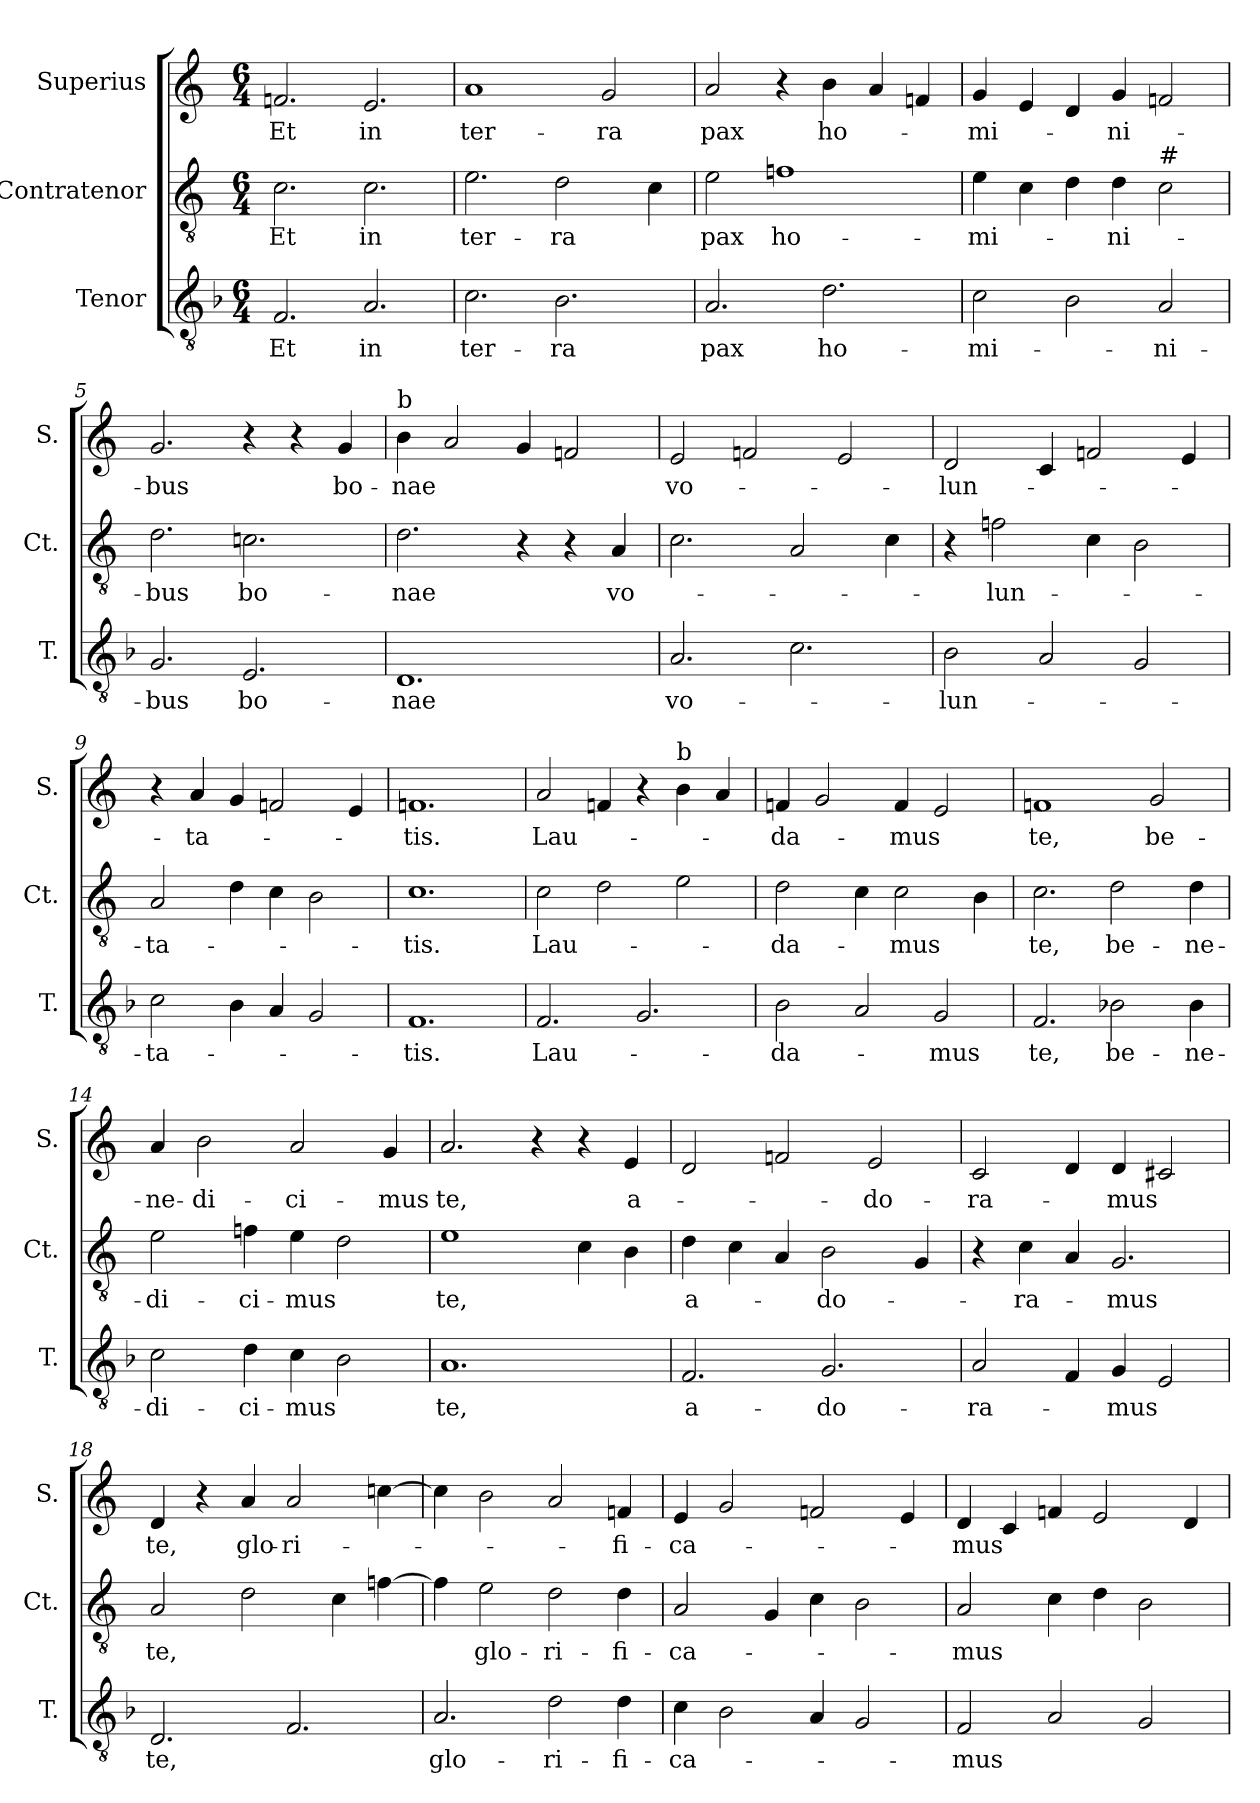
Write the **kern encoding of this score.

**kern	**text	**kern	**text	**kern	**text
*part3	*part3	*part2	*part2	*part1	*part1
*staff3	*staff3	*staff2	*staff2	*staff1	*staff1
*I"Tenor	*	*I"Contratenor	*	*I"Superius	*
*I'T.	*	*I'Ct.	*	*I'S.	*
*clefGv2	*	*clefGv2	*	*clefG2	*
*	*	*ITrd-3c-5	*	*ITrd-3c-5	*
*k[b-]	*	*	*	*	*
*M6/4	*	*M6/4	*	*M6/4	*
=1	=1	=1	=1	=1	=1
!	!LO:LY:b	!	!LO:LY:b	!	!LO:LY:b
2.F/	Et	2.f\	Et	2.b-/	Et
!	!LO:LY:b	!	!LO:LY:b	!	!LO:LY:b
2.A/	in	2.f\	in	2.a/	in
=2	=2	=2	=2	=2	=2
!	!LO:LY:b	!	!LO:LY:b	!	!LO:LY:b
2.c\	ter-	2.a\	ter-	1dd	ter-
!	!LO:LY:b	!	!LO:LY:b	!	!
2.B-\	-ra	2g\	-ra	.	.
!	!	!	!	!	!LO:LY:b
.	.	.	.	2cc/	-ra
.	.	4f\	.	.	.
=3	=3	=3	=3	=3	=3
!	!LO:LY:b	!	!LO:LY:b	!	!LO:LY:b
2.A/	pax	2a\	pax	2dd/	pax
!	!	!	!LO:LY:b	!	!
.	.	1b-	ho-	4r	.
!	!LO:LY:b	!	!	!	!LO:LY:b
2.d\	ho-	.	.	4ee\	ho-
.	.	.	.	4dd/	.
.	.	.	.	4b-/	.
=4	=4	=4	=4	=4	=4
!	!LO:LY:b	!	!LO:LY:b	!	!LO:LY:b
2c\	-mi-	4a\	-mi-	4cc/	-mi-
.	.	4f\	.	4a/	.
2B-\	.	4g\	.	4g/	.
!	!	!	!LO:LY:b	!	!LO:LY:b
.	.	4g\	-ni-	4cc/	-ni-
!	!	!LO:TX:a:t=#	!	!	!
!	!LO:LY:b	!	!	!	!
2A/	-ni-	2f\	.	2b-/	.
=5	=5	=5	=5	=5	=5
!	!LO:LY:b	!	!LO:LY:b	!	!LO:LY:b
2.G/	-bus	2.g\	-bus	2.cc/	-bus
!	!LO:LY:b	!	!LO:LY:b	!	!
2.E/	bo-	2.fn\	bo-	4r	.
.	.	.	.	4r	.
!	!	!	!	!	!LO:LY:b
.	.	.	.	4cc/	bo-
!!LO:LB:g=z
=6	=6	=6	=6	=6	=6
!	!	!	!	!LO:TX:a:t=b	!
!	!LO:LY:b	!	!LO:LY:b	!	!LO:LY:b
1.D	-nae	2.g\	-nae	4ee\	-nae
.	.	.	.	2dd/	.
.	.	4r	.	4cc/	.
.	.	4r	.	2b-/	.
!	!	!	!LO:LY:b	!	!
.	.	4d/	vo-	.	.
=7	=7	=7	=7	=7	=7
!	!LO:LY:b	!	!	!	!LO:LY:b
2.A/	vo-	2.f\	.	2a/	vo-
.	.	.	.	2b-/	.
2.c\	.	2d/	.	.	.
.	.	.	.	2a/	.
.	.	4f\	.	.	.
=8	=8	=8	=8	=8	=8
!	!LO:LY:b	!	!	!	!LO:LY:b
2B-\	-lun-	4r	.	2g/	-lun-
!	!	!	!LO:LY:b	!	!
.	.	2b-\	-lun-	.	.
2A/	.	.	.	4f/	.
.	.	4f\	.	2b-/	.
2G/	.	2e\	.	.	.
.	.	.	.	4a/	.
=9	=9	=9	=9	=9	=9
!	!LO:LY:b	!	!LO:LY:b	!	!
2c\	-ta-	2d/	-ta-	4r	.
!	!	!	!	!	!LO:LY:b
.	.	.	.	4dd/	-ta-
4B-\	.	4g\	.	4cc/	.
4A/	.	4f\	.	2b-/	.
2G/	.	2e\	.	.	.
.	.	.	.	4a/	.
=10	=10	=10	=10	=10	=10
!	!LO:LY:b	!	!LO:LY:b	!	!LO:LY:b
1.F	-tis.	1.f	-tis.	1.b-	-tis.
!!LO:LB:g=z
=11	=11	=11	=11	=11	=11
!	!LO:LY:b	!	!LO:LY:b	!	!LO:LY:b
2.F/	Lau-	2f\	Lau-	2dd/	Lau-
.	.	2g\	.	4b-/	.
2.G/	.	.	.	4r	.
!	!	!	!	!LO:TX:a:t=b	!
.	.	2a\	.	4ee\	.
.	.	.	.	4dd/	.
=12	=12	=12	=12	=12	=12
!	!LO:LY:b	!	!LO:LY:b	!	!LO:LY:b
2B-\	-da-	2g\	-da-	4b-/	-da-
.	.	.	.	2cc/	.
2A/	.	4f\	.	.	.
!	!	!	!LO:LY:b	!	!LO:LY:b
.	.	2f\	-mus	4b-/	-mus
!	!LO:LY:b	!	!	!	!
2G/	-mus	.	.	2a/	.
.	.	4e\	.	.	.
=13	=13	=13	=13	=13	=13
!	!LO:LY:b	!	!LO:LY:b	!	!LO:LY:b
2.F/	te,	2.f\	te,	1b-	te,
!	!LO:LY:b	!	!LO:LY:b	!	!
2B-X\	be-	2g\	be-	.	.
!	!	!	!	!	!LO:LY:b
.	.	.	.	2cc/	be-
!	!LO:LY:b	!	!LO:LY:b	!	!
4B-\	-ne-	4g\	-ne-	.	.
=14	=14	=14	=14	=14	=14
!	!LO:LY:b	!	!LO:LY:b	!	!LO:LY:b
2c\	-di-	2a\	-di-	4dd/	-ne-
!	!	!	!	!	!LO:LY:b
.	.	.	.	2ee\	-di-
!	!LO:LY:b	!	!LO:LY:b	!	!
4d\	-ci-	4b-\	-ci-	.	.
!	!LO:LY:b	!	!LO:LY:b	!	!LO:LY:b
4c\	-mus	4a\	-mus	2dd/	-ci-
2B-\	.	2g\	.	.	.
!	!	!	!	!	!LO:LY:b
.	.	.	.	4cc/	-mus
=15	=15	=15	=15	=15	=15
!	!LO:LY:b	!	!LO:LY:b	!	!LO:LY:b
1.A	te,	1a	te,	2.dd/	te,
.	.	.	.	4r	.
.	.	4f\	.	4r	.
!	!	!	!	!	!LO:LY:b
.	.	4e\	.	4a/	a-
=16	=16	=16	=16	=16	=16
!	!LO:LY:b	!	!LO:LY:b	!	!
2.F/	a-	4g\	a-	2g/	.
.	.	4f\	.	.	.
.	.	4d/	.	2b-/	.
!	!LO:LY:b	!	!LO:LY:b	!	!
2.G/	-do-	2e\	-do-	.	.
!	!	!	!	!	!LO:LY:b
.	.	.	.	2a/	-do-
.	.	4c/	.	.	.
!!LO:LB:g=z
=17	=17	=17	=17	=17	=17
!	!LO:LY:b	!	!	!	!LO:LY:b
2A/	-ra-	4r	.	2f/	-ra-
!	!	!	!LO:LY:b	!	!
.	.	4f\	-ra-	.	.
4F/	.	4d/	.	4g/	.
!	!LO:LY:b	!	!LO:LY:b	!	!LO:LY:b
4G/	-mus	2.c/	-mus	4g/	-mus
2E/	.	.	.	2f#X/	.
=18	=18	=18	=18	=18	=18
!	!LO:LY:b	!	!LO:LY:b	!	!LO:LY:b
2.D/	te,	2d/	te,	4g/	te,
.	.	.	.	4r	.
!	!	!	!	!	!LO:LY:b
.	.	2g\	.	4dd/	glo-
!	!	!	!	!	!LO:LY:b
2.F/	.	.	.	2dd/	-ri-
.	.	4f\	.	.	.
.	.	[4b-\	.	[4ffn\	.
=19	=19	=19	=19	=19	=19
!	!LO:LY:b	!	!	!	!
2.A/	glo-	4b-\]	.	4ff\]	.
!	!	!	!LO:LY:b	!	!
.	.	2a\	glo-	2ee\	.
!	!LO:LY:b	!	!LO:LY:b	!	!
2d\	-ri-	2g\	-ri-	2dd/	.
!	!LO:LY:b	!	!LO:LY:b	!	!LO:LY:b
4d\	-fi-	4g\	-fi-	4b-/	-fi-
=20	=20	=20	=20	=20	=20
!	!LO:LY:b	!	!LO:LY:b	!	!LO:LY:b
4c\	-ca-	2d/	-ca-	4a/	-ca-
2B-\	.	.	.	2cc/	.
.	.	4c/	.	.	.
4A/	.	4f\	.	2b-/	.
2G/	.	2e\	.	.	.
.	.	.	.	4a/	.
=21	=21	=21	=21	=21	=21
!	!LO:LY:b	!	!LO:LY:b	!	!LO:LY:b
2F/	-mus	2d/	-mus	4g/	-mus
.	.	.	.	4f/	.
2A/	.	4f\	.	4b-/	.
.	.	4g\	.	2a/	.
2G/	.	2e\	.	.	.
.	.	.	.	4g/	.
=	=	=	=	=	=
*-	*-	*-	*-	*-	*-
